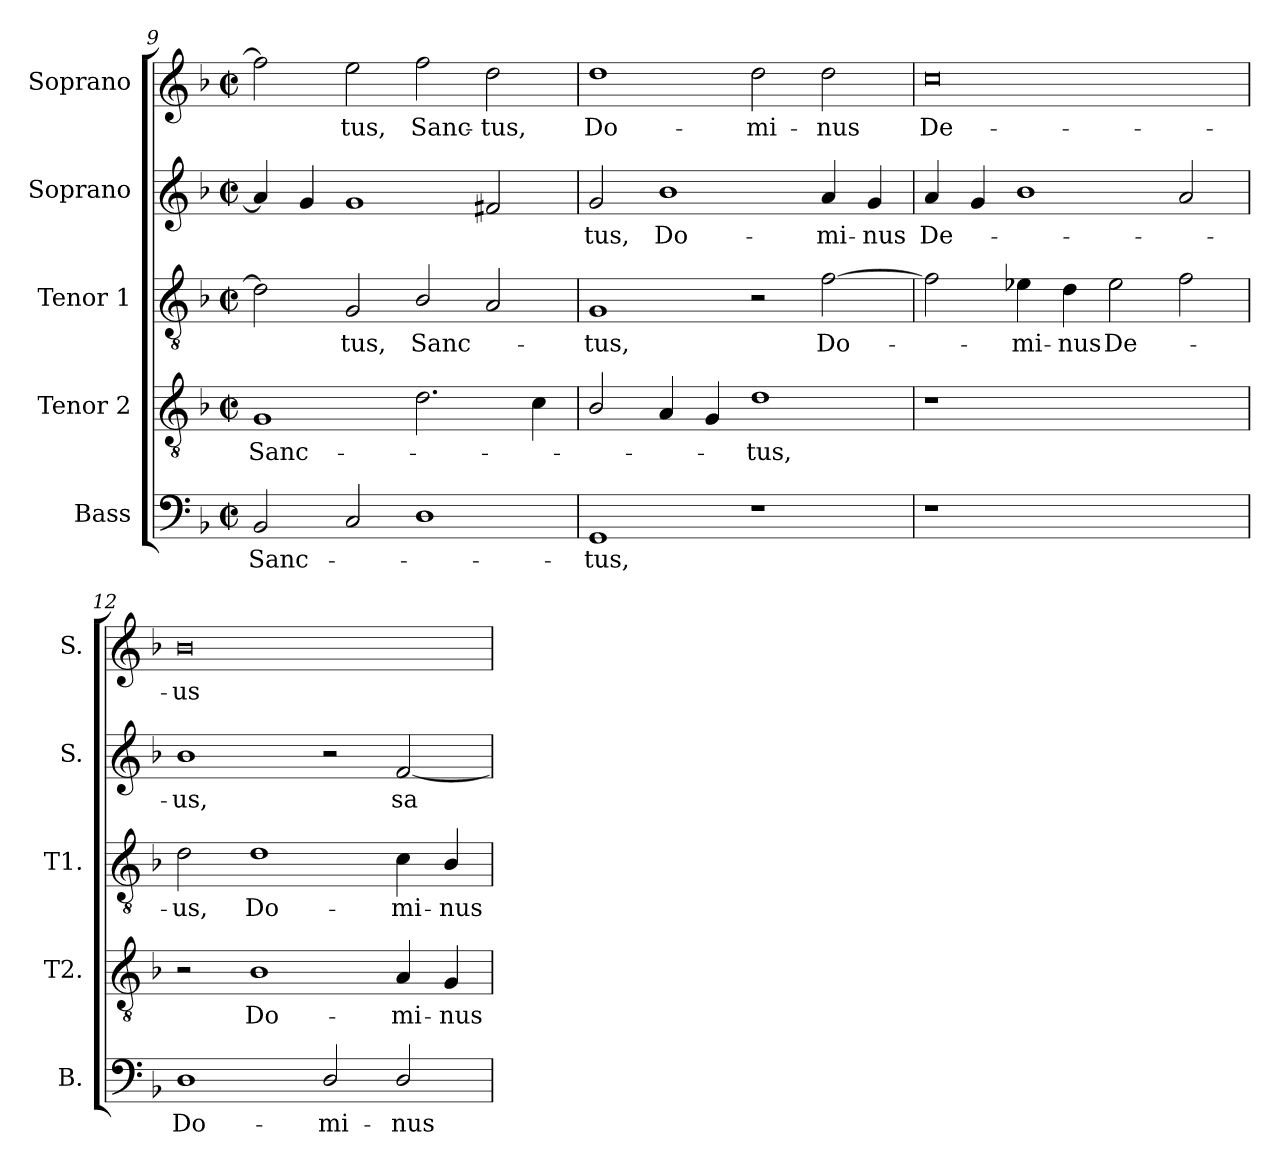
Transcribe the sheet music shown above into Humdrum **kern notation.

**kern	**text	**kern	**text	**kern	**text	**kern	**text	**kern	**text
*part5	*part5	*part4	*part4	*part3	*part3	*part2	*part2	*part1	*part1
*staff5	*staff5	*staff4	*staff4	*staff3	*staff3	*staff2	*staff2	*staff1	*staff1
*I"Bass	*	*I"Tenor 2	*	*I"Tenor 1	*	*I"Soprano	*	*I"Soprano	*
*I'B.	*	*I'T2.	*	*I'T1.	*	*I'S.	*	*I'S.	*
*clefF4	*	*clefGv2	*	*clefGv2	*	*clefG2	*	*clefG2	*
*	*	*ITrd7c12	*	*ITrd7c12	*	*	*	*	*
*k[b-]	*	*k[b-]	*	*k[b-]	*	*k[b-]	*	*k[b-]	*
*F:	*	*F:	*	*F:	*	*F:	*	*F:	*
*M2/2	*	*M2/2	*	*M2/2	*	*M2/2	*	*M2/2	*
*met(c|)	*	*met(c|)	*	*met(c|)	*	*met(c|)	*	*met(c|)	*
=9	=9	=9	=9	=9	=9	=9	=9	=9	=9
!	!LO:LY:b:color=#000000	!	!	!	!	!	!	!	!
!	!	!	!LO:LY:b:color=#000000	!	!	!	!	!	!
2BB-i/	Sanc-	1GGi	Sanc-	2Di\]	.	4ai/]	.	2ffi\]	.
.	.	.	.	.	.	4gi/	.	.	.
!	!	!	!	!	!LO:LY:b:color=#000000	!	!	!	!
!	!	!	!	!	!	!	!	!	!LO:LY:b:color=#000000
2Ci/	.	.	.	2GGi/	-tus,	1gi	.	2eei\	-tus,
!	!	!	!	!	!LO:LY:b:color=#000000	!	!	!	!
!	!	!	!	!	!	!	!	!	!LO:LY:b:color=#000000
1Di	.	2.Di\	.	2BB-i/	Sanc-	.	.	2ffi\	Sanc-
!	!	!	!	!	!	!	!	!	!LO:LY:b:color=#000000
.	.	.	.	2AAi/	.	2f#Xi/	.	2ddi\	-tus,
.	.	4Ci\	.	.	.	.	.	.	.
=10	=10	=10	=10	=10	=10	=10	=10	=10	=10
!	!LO:LY:b:color=#000000	!	!	!	!	!	!	!	!
!	!	!	!	!	!LO:LY:b:color=#000000	!	!	!	!
!	!	!	!	!	!	!	!LO:LY:b:color=#000000	!	!
!	!	!	!	!	!	!	!	!	!LO:LY:b:color=#000000
1GGi	-tus,	2BB-i/	.	1GGi	-tus,	2gi/	-tus,	1ddi	Do-
!	!	!	!	!	!	!	!LO:LY:b:color=#000000	!	!
.	.	4AAi/	.	.	.	1b-i	Do-	.	.
.	.	4GGi/	.	.	.	.	.	.	.
!	!	!	!LO:LY:b:color=#000000	!	!	!	!	!	!
!	!	!	!	!	!	!	!	!	!LO:LY:b:color=#000000
1r	.	1Di	-tus,	2r	.	.	.	2ddi\	-mi-
!	!	!	!	!	!LO:LY:b:color=#000000	!	!	!	!
!	!	!	!	!	!	!	!LO:LY:b:color=#000000	!	!
!	!	!	!	!	!	!	!	!	!LO:LY:b:color=#000000
.	.	.	.	[>2Fi\	Do-	4ai/	-mi-	2ddi\	-nus
!	!	!	!	!	!	!	!LO:LY:b:color=#000000	!	!
.	.	.	.	.	.	4gi/	-nus	.	.
=11	=11	=11	=11	=11	=11	=11	=11	=11	=11
!LO:N:vis=1	!	!LO:N:vis=1	!	!	!	!	!	!	!
!	!	!	!	!	!	!	!LO:LY:b:color=#000000	!	!
!	!	!	!	!	!	!	!	!	!LO:LY:b:color=#000000
1r	.	1r	.	2Fi\]	.	4ai/	De-	0cci	De-
.	.	.	.	.	.	4gi/	.	.	.
!	!	!	!	!	!LO:LY:b:color=#000000	!	!	!	!
.	.	.	.	4E-i\	-mi-	1b-i	.	.	.
!	!	!	!	!	!LO:LY:b:color=#000000	!	!	!	!
.	.	.	.	4Di\	-nus	.	.	.	.
!	!	!	!	!	!LO:LY:b:color=#000000	!	!	!	!
1ryy	.	1ryy	.	2E-i\	De-	.	.	.	.
.	.	.	.	2Fi\	.	2ai/	.	.	.
!!LO:LB:g=z
=12	=12	=12	=12	=12	=12	=12	=12	=12	=12
!	!LO:LY:b:color=#000000	!	!	!	!	!	!	!	!
!	!	!	!	!	!LO:LY:b:color=#000000	!	!	!	!
!	!	!	!	!	!	!	!LO:LY:b:color=#000000	!	!
!	!	!	!	!	!	!	!	!	!LO:LY:b:color=#000000
1Di	Do-	2r	.	2Di\	-us,	1b-i	-us,	0b-i	-us
!	!	!	!LO:LY:b:color=#000000	!	!	!	!	!	!
!	!	!	!	!	!LO:LY:b:color=#000000	!	!	!	!
.	.	1BB-i	Do-	1Di	Do-	.	.	.	.
!	!LO:LY:b:color=#000000	!	!	!	!	!	!	!	!
2Di/	-mi-	.	.	.	.	2r	.	.	.
!	!LO:LY:b:color=#000000	!	!	!	!	!	!	!	!
!	!	!	!LO:LY:b:color=#000000	!	!	!	!	!	!
!	!	!	!	!	!LO:LY:b:color=#000000	!	!	!	!
!	!	!	!	!	!	!	!LO:LY:b:color=#000000	!	!
2Di/	-nus	4AAi/	-mi-	4Ci\	-mi-	[<2fi/	sa-	.	.
!	!	!	!LO:LY:b:color=#000000	!	!	!	!	!	!
!	!	!	!	!	!LO:LY:b:color=#000000	!	!	!	!
.	.	4GGi/	-nus	4BB-i/	-nus	.	.	.	.
=	=	=	=	=	=	=	=	=	=
*-	*-	*-	*-	*-	*-	*-	*-	*-	*-
